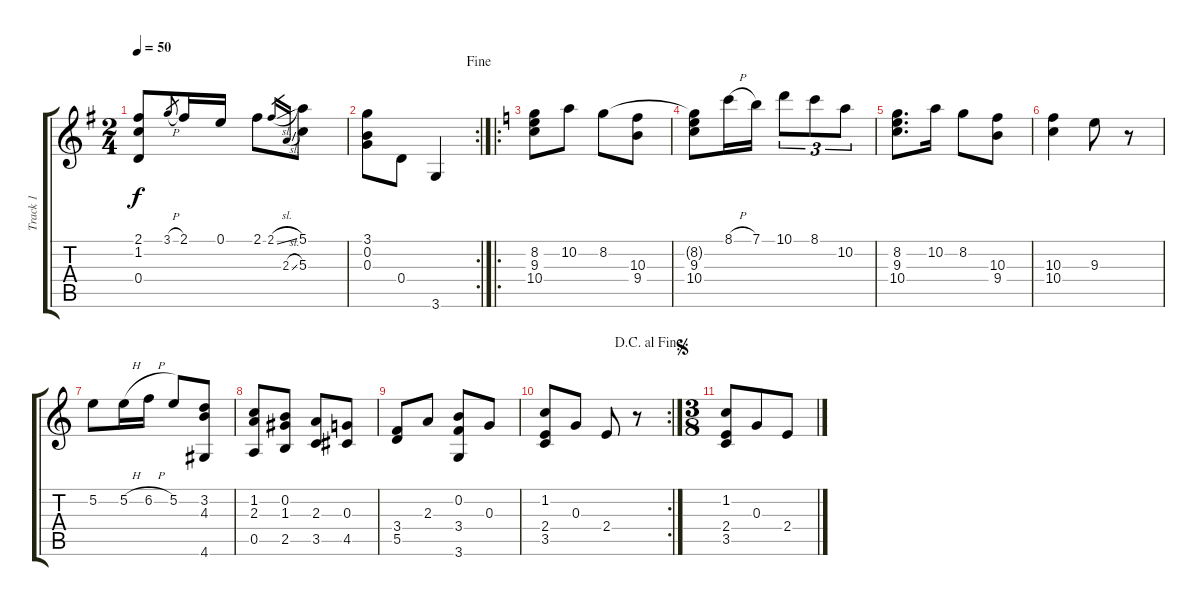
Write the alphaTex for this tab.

\track ("Track 1" "Track 1") {instrument acousticguitarsteel}
\staff {score tabs}
\tuning (E4 B3 G3 D3 A2 E2) {hide}
\ts (2 4)
\tempo 50
\clef g2
\ks g
(2.1 1.2 0.4).8{dy f} 3.1{h}.8{gr} 2.1.16 0.1.16 2.1.8 2.1{sl}.16{gr} 2.3{sl}.16{gr} (5.1 5.3).8 |
\rc 2
\jump fine
(3.1 0.2 0.3).8 0.4.8 3.6.4 |
\ro
\ks c
(8.2 9.3 10.4).8 10.2.8 8.2.8 (10.3 9.4).8 |
(8.2{t} 9.3 10.4).8 8.1{h}.16 7.1.16 10.1.8{tu (3 2)} 8.1.8{tu (3 2)} 10.2.8{tu (3 2)} |
(8.2 9.3 10.4).8{d} 10.2.16 8.2.8 (10.3 9.4).8 |
(10.3 10.4).4 9.3.8 r.8 |
5.2.8 5.2{h}.16 6.2{h}.16 5.2.8 (3.2 4.3 4.6).8 |
(1.2 2.3 0.5).8 (0.2 1.3 2.5).8 (2.3 3.5).8 (0.3 4.5).8 |
(3.4 5.5).8 2.3.8 (0.2 3.4 3.6).8 0.3.8 |
\rc 2
\jump dacapoalfine
(1.2 2.4 3.5).8 0.3.8 2.4.8 r.8 |
\ts (3 8)
\jump segno
(1.2 2.4 3.5).8 0.3.8 2.4.8
